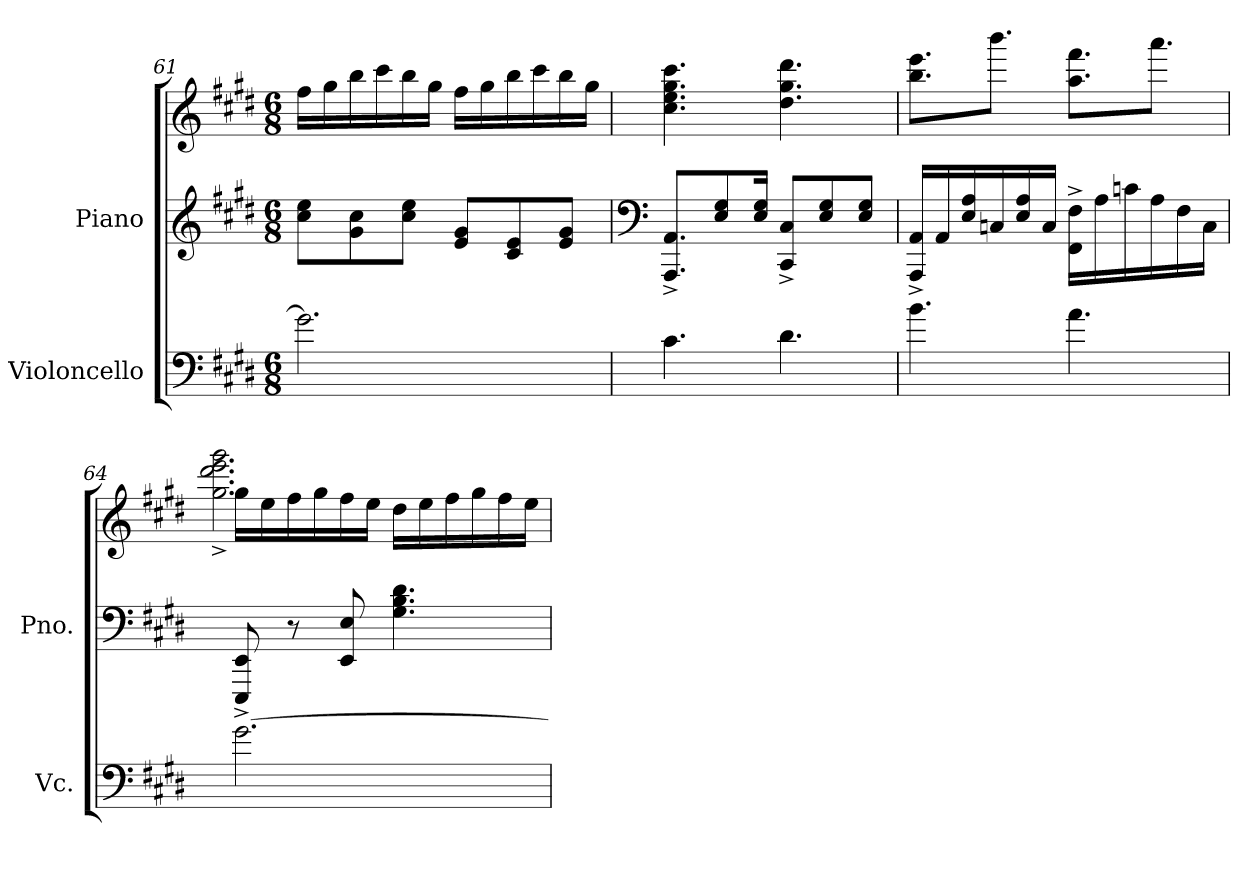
**kern	**kern	**kern
*part2	*part1	*part1
*staff3	*staff2	*staff1
*I"Violoncello	*I"Piano	*
*I'Vc.	*I'Pno.	*
!!LO:PB:g=z
*clefF4	*clefG2	*clefG2
*k[f#c#g#d#]	*k[f#c#g#d#]	*k[f#c#g#d#]
*M6/8	*M6/8	*M6/8
=61	=61	=61
2.g#\]	8cc#\ 8ee\L	16ff#\LL
.	.	16gg#\
.	8g#\ 8cc#\	16bb\
.	.	16ccc#\
.	8cc#\ 8ee\J	16bb\
.	.	16gg#\JJ
.	8e/ 8g#/L	16ff#\LL
.	.	16gg#\
.	8c#/ 8e/	16bb\
.	.	16ccc#\
.	8e/ 8g#/J	16bb\
.	.	16gg#\JJ
=62	=62	=62
*	*clefF4	*
4.c#\	8.AAA/^ 8.AA/^L	4.cc#\ 4.ee\ 4.gg#\ 4.ccc#\
.	8E/ 8G#/	.
.	16E/ 16G#/Jk	.
4.d#\	8CC#/^ 8C#/^L	4.dd#\ 4.gg#\ 4.ddd#\
.	8E/ 8G#/	.
.	8E/ 8G#/J	.
=63	=63	=63
4.b\	16AAA/^ 16AA/^LL	8.bb\ 8.eee\L
.	16AA/	.
.	16E/ 16A/	.
.	16Cn/	8.bbb\J
.	16E/ 16A/	.
.	16C/JJ	.
4.a\	16FF#\^ 16F#\^LL	8.aa\ 8.fff#\L
.	16A\	.
.	16cn\	.
.	16A\	8.aaa\J
.	16F#\	.
.	16C\JJ	.
=64	=64	=64
*	*	*^
[2.g#\	8EEE/^ 8EE/^	16gg#\LL	2.gg#\^> 2.ddd#\^> 2.eee\^> 2.ggg#\^>
.	.	16ee\	.
.	8r	16ff#\	.
.	.	16gg#\	.
.	8EE/ 8E/	16ff#\	.
.	.	16ee\JJ	.
.	4.G#\ 4.B\ 4.d#\	16dd#\LL	.
.	.	16ee\	.
.	.	16ff#\	.
.	.	16gg#\	.
.	.	16ff#\	.
.	.	16ee\JJ	.
*	*	*v	*v
=	=	=
*-	*-	*-
